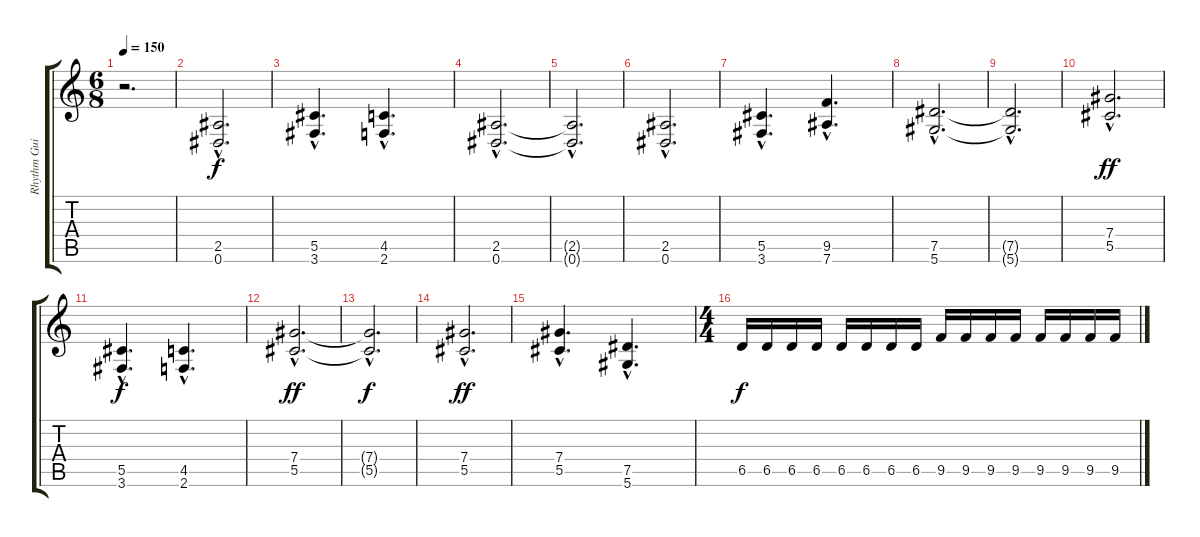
\track ("Rhythm Guitar I" "Rhythm Gui") {instrument distortionguitar}
\staff {score tabs}
\tuning (Eb4 Bb3 Gb3 Db3 Ab2 Eb2) {hide}
\ts (6 8)
\tempo 150
\clef g2
\ks c
r.2{d dy f instrument distortionguitar} |
(2.5{hac} 0.6{hac}).2{d} |
(5.5{hac} 3.6{hac}).4{d} (4.5{hac} 2.6{hac}).4{d} |
(2.5{hac} 0.6{hac}).2{d} |
(2.5{hac t} 0.6{hac t}).2{d} |
(2.5{hac} 0.6{hac}).2{d} |
(5.5{hac} 3.6{hac}).4{d} (9.5{hac} 7.6{hac}).4{d} |
(7.5{hac} 5.6{hac}).2{d} |
(7.5{hac t} 5.6{hac t}).2{d} |
(7.4{hac} 5.5{hac}).2{d dy ff} |
(5.5{hac} 3.6{hac}).4{d dy f} (4.5{hac} 2.6{hac}).4{d} |
(7.4{hac} 5.5{hac}).2{d dy ff} |
(7.4{hac t} 5.5{hac t}).2{d dy f} |
(7.4{hac} 5.5{hac}).2{d dy ff} |
(7.4{hac} 5.5{hac}).4{d} (7.5{hac} 5.6{hac}).4{d} |
\ts (4 4)
6.5.16{dy f} 6.5.16 6.5.16 6.5.16 6.5.16 6.5.16 6.5.16 6.5.16 9.5.16 9.5.16 9.5.16 9.5.16 9.5.16 9.5.16 9.5.16 9.5.16
